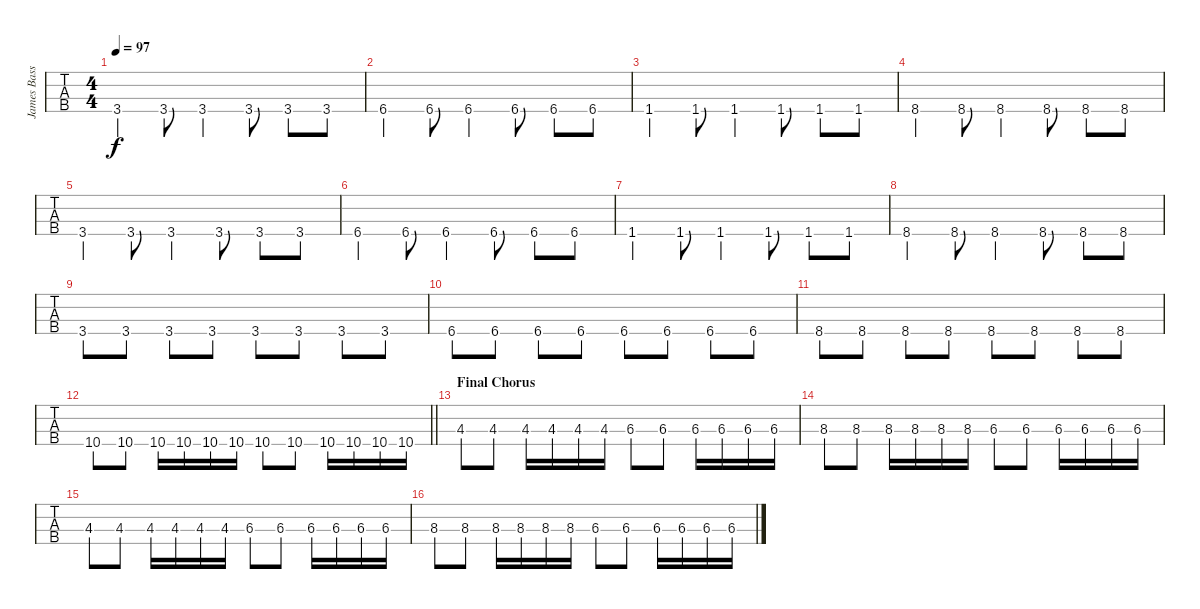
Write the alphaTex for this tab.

\track ("James Bass" "James Bass") {instrument electricbassfinger}
\staff {tabs}
\tuning (G2 D2 A1 D1) {hide}
\ts (4 4)
\tempo 97
\clef f4
\ks c
3.4.4{dy f} 3.4.8 3.4.4 3.4.8 3.4.8 3.4.8 |
6.4.4 6.4.8 6.4.4 6.4.8 6.4.8 6.4.8 |
1.4.4 1.4.8 1.4.4 1.4.8 1.4.8 1.4.8 |
8.4.4 8.4.8 8.4.4 8.4.8 8.4.8 8.4.8 |
3.4.4 3.4.8 3.4.4 3.4.8 3.4.8 3.4.8 |
6.4.4 6.4.8 6.4.4 6.4.8 6.4.8 6.4.8 |
1.4.4 1.4.8 1.4.4 1.4.8 1.4.8 1.4.8 |
8.4.4 8.4.8 8.4.4 8.4.8 8.4.8 8.4.8 |
3.4.8 3.4.8 3.4.8 3.4.8 3.4.8 3.4.8 3.4.8 3.4.8 |
6.4.8 6.4.8 6.4.8 6.4.8 6.4.8 6.4.8 6.4.8 6.4.8 |
8.4.8 8.4.8 8.4.8 8.4.8 8.4.8 8.4.8 8.4.8 8.4.8 |
\barLineRight lightlight
10.4.8 10.4.8 10.4.16 10.4.16 10.4.16 10.4.16 10.4.8 10.4.8 10.4.16 10.4.16 10.4.16 10.4.16 |
\section ("" "Final Chorus")
4.3.8 4.3.8 4.3.16 4.3.16 4.3.16 4.3.16 6.3.8 6.3.8 6.3.16 6.3.16 6.3.16 6.3.16 |
8.3.8 8.3.8 8.3.16 8.3.16 8.3.16 8.3.16 6.3.8 6.3.8 6.3.16 6.3.16 6.3.16 6.3.16 |
4.3.8 4.3.8 4.3.16 4.3.16 4.3.16 4.3.16 6.3.8 6.3.8 6.3.16 6.3.16 6.3.16 6.3.16 |
8.3.8 8.3.8 8.3.16 8.3.16 8.3.16 8.3.16 6.3.8 6.3.8 6.3.16 6.3.16 6.3.16 6.3.16
